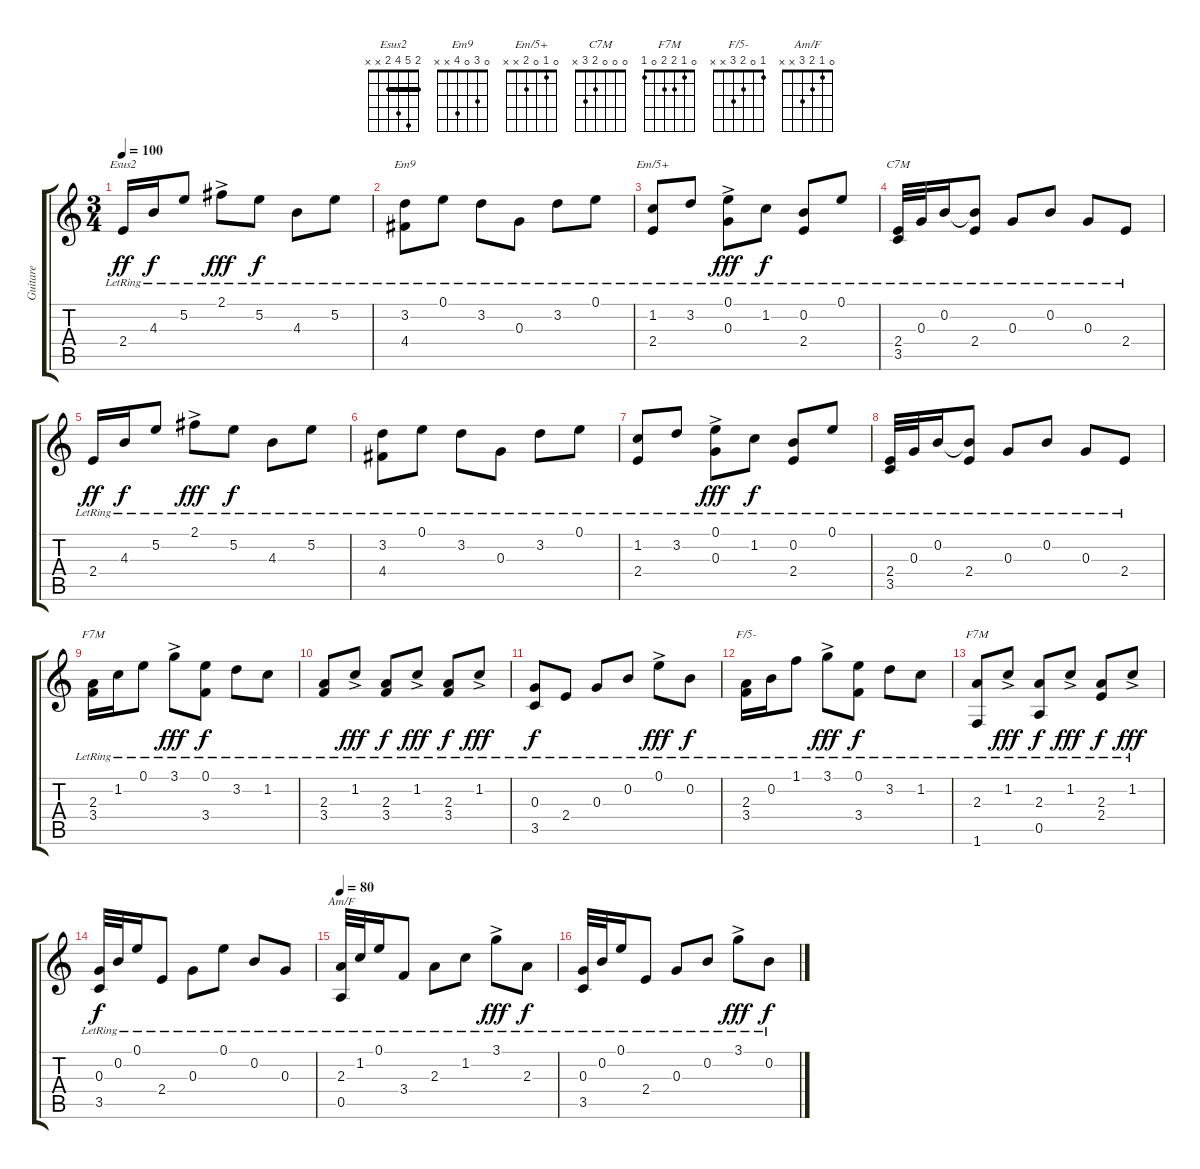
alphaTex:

\track ("Guitare" "Guitare") {instrument acousticguitarnylon}
\staff {score tabs}
\tuning (E4 B3 G3 D3 A2 E2) {hide}
\chord ("Esus2" 2 5 4 2 x x) {barre 2}
\chord ("Em9" 0 3 0 4 x x)
\chord ("Em/5+" 0 1 0 2 x x)
\chord ("C7M" 0 0 0 2 3 x)
\chord ("F7M" 0 1 2 3 x x)
\chord ("F/5-" 1 0 2 3 x x)
\chord ("F7M" 0 1 2 2 0 1)
\chord ("Am/F" 0 1 2 3 x x)
\ts (3 4)
\tempo 100
\clef g2
\ks c
2.4{lr}.16{ch "Esus2" dy ff} 4.3{lr}.16{dy f} 5.2{lr}.8 2.1{ac lr}.8{dy fff} 5.2{lr}.8{dy f} 4.3{lr}.8 5.2{lr}.8 |
(3.2{lr} 4.4{lr}).8{ch "Em9"} 0.1{lr}.8 3.2{lr}.8 0.3{lr}.8 3.2{lr}.8 0.1{lr}.8 |
(1.2{lr} 2.4{lr}).8{ch "Em/5+"} 3.2{lr}.8 (0.1{ac lr} 0.3{lr}).8{dy fff} 1.2{lr}.8{dy f} (0.2{lr} 2.4{lr}).8 0.1{lr}.8 |
(2.4{lr} 3.5{lr}).32{ch "C7M"} 0.3{lr}.32 0.2{lr}.16 (0.2{t} 2.4{lr}).8 0.3{lr}.8 0.2{lr}.8 0.3{lr}.8 2.4{lr}.8 |
2.4{lr}.16{dy ff} 4.3{lr}.16{dy f} 5.2{lr}.8 2.1{ac lr}.8{dy fff} 5.2{lr}.8{dy f} 4.3{lr}.8 5.2{lr}.8 |
(3.2{lr} 4.4{lr}).8 0.1{lr}.8 3.2{lr}.8 0.3{lr}.8 3.2{lr}.8 0.1{lr}.8 |
(1.2{lr} 2.4{lr}).8 3.2{lr}.8 (0.1{ac lr} 0.3{lr}).8{dy fff} 1.2{lr}.8{dy f} (0.2{lr} 2.4{lr}).8 0.1{lr}.8 |
(2.4{lr} 3.5{lr}).32 0.3{lr}.32 0.2{lr}.16 (0.2{t} 2.4{lr}).8 0.3{lr}.8 0.2{lr}.8 0.3{lr}.8 2.4{lr}.8 |
(2.3{lr} 3.4{lr}).16{ch "F7M"} 1.2{lr}.16 0.1{lr}.8 3.1{ac lr}.8{dy fff} (0.1{lr} 3.4{lr}).8{dy f} 3.2{lr}.8 1.2{lr}.8 |
(2.3{lr} 3.4{lr}).8 1.2{ac lr}.8{dy fff} (2.3{lr} 3.4{lr}).8{dy f} 1.2{ac lr}.8{dy fff} (2.3{lr} 3.4{lr}).8{dy f} 1.2{ac lr}.8{dy fff} |
(0.3{lr} 3.5{lr}).8{dy f} 2.4{lr}.8 0.3{lr}.8 0.2{lr}.8 0.1{ac lr}.8{dy fff} 0.2{lr}.8{dy f} |
(2.3{lr} 3.4{lr}).16{ch "F/5-"} 0.2{lr}.16 1.1{lr}.8 3.1{ac lr}.8{dy fff} (0.1{lr} 3.4{lr}).8{dy f} 3.2{lr}.8 1.2{lr}.8 |
(2.3{lr} 1.6{lr}).8{ch "F7M"} 1.2{ac lr}.8{dy fff} (2.3{lr} 0.5{lr}).8{dy f} 1.2{ac lr}.8{dy fff} (2.3{lr} 2.4{lr}).8{dy f} 1.2{ac lr}.8{dy fff} |
(0.3{lr} 3.5{lr}).32{dy f} 0.2{lr}.32 0.1{lr}.16 2.4{lr}.8 0.3{lr}.8 0.1{lr}.8 0.2{lr}.8 0.3{lr}.8 |
\tempo 80
(2.3{lr} 0.5{lr}).32{ch "Am/F"} 1.2{lr}.32 0.1{lr}.16 3.4{lr}.8 2.3{lr}.8 1.2{lr}.8 3.1{ac lr}.8{dy fff} 2.3{lr}.8{dy f} |
(0.3{lr} 3.5{lr}).32 0.2{lr}.32 0.1{lr}.16 2.4{lr}.8 0.3{lr}.8 0.2{lr}.8 3.1{ac lr}.8{dy fff} 0.2{lr}.8{dy f}
